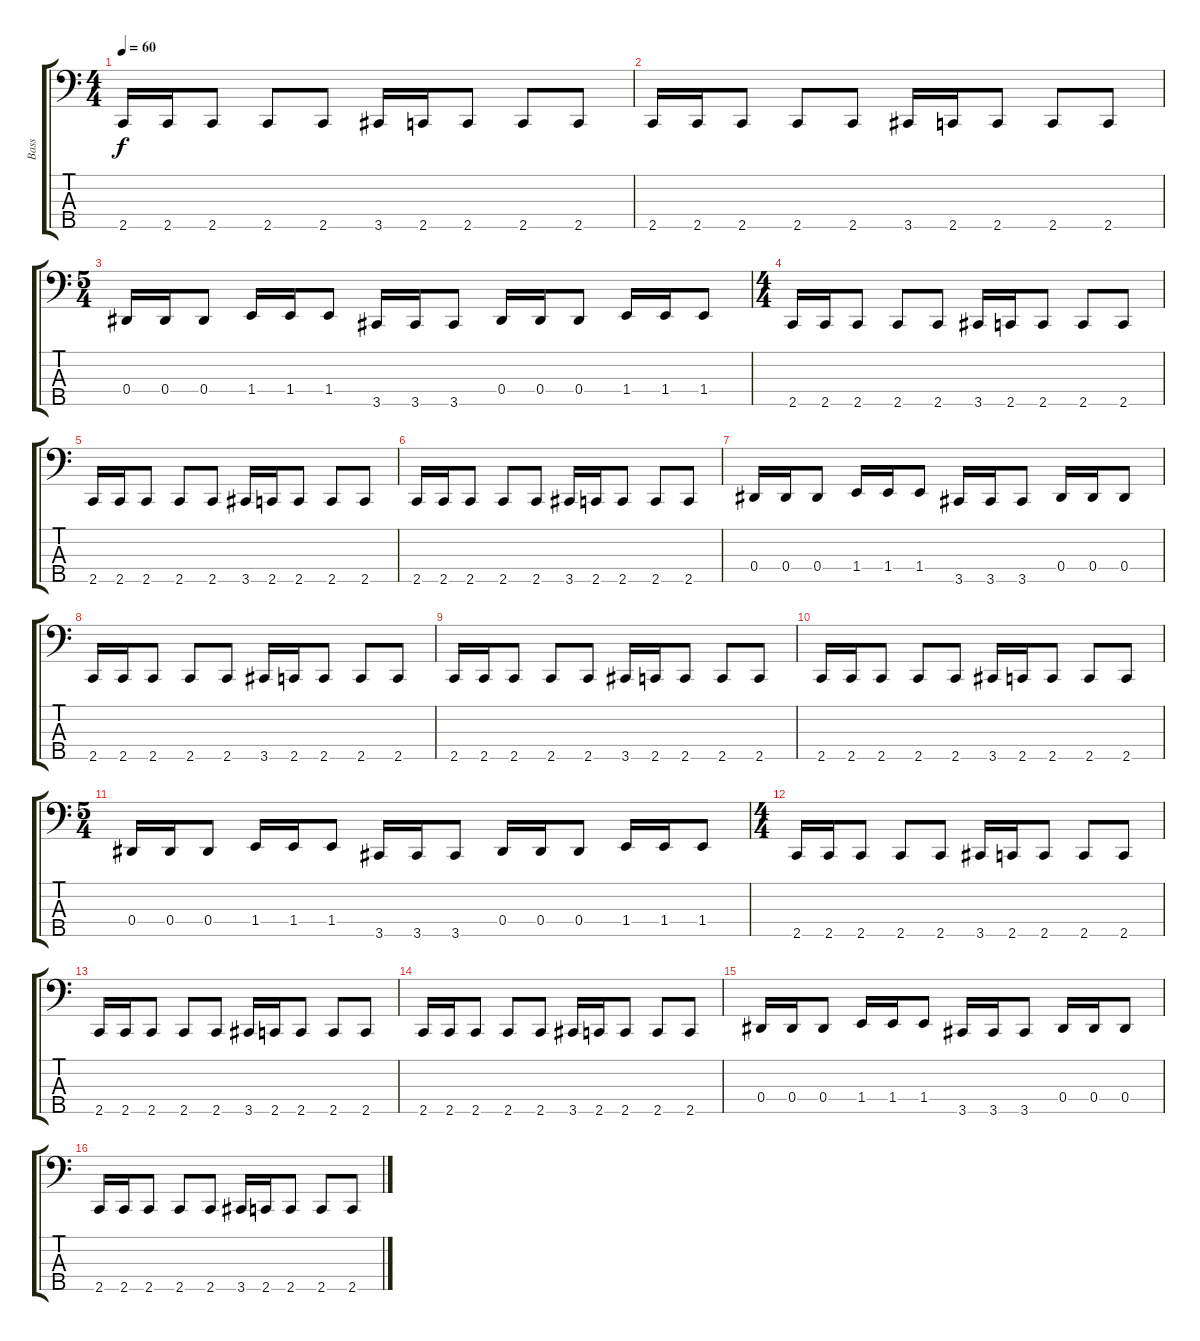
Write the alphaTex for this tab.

\track ("Bass" "Bass") {instrument electricbassfinger}
\staff {score tabs}
\tuning (Gb2 Db2 Ab1 Eb1 Bb0) {hide}
\ts (4 4)
\tempo 60
\clef f4
\ks c
2.5.16{dy f} 2.5.16 2.5.8 2.5.8 2.5.8 3.5.16 2.5.16 2.5.8 2.5.8 2.5.8 |
2.5.16 2.5.16 2.5.8 2.5.8 2.5.8 3.5.16 2.5.16 2.5.8 2.5.8 2.5.8 |
\ts (5 4)
0.4.16 0.4.16 0.4.8 1.4.16 1.4.16 1.4.8 3.5.16 3.5.16 3.5.8 0.4.16 0.4.16 0.4.8 1.4.16 1.4.16 1.4.8 |
\ts (4 4)
2.5.16 2.5.16 2.5.8 2.5.8 2.5.8 3.5.16 2.5.16 2.5.8 2.5.8 2.5.8 |
2.5.16 2.5.16 2.5.8 2.5.8 2.5.8 3.5.16 2.5.16 2.5.8 2.5.8 2.5.8 |
2.5.16 2.5.16 2.5.8 2.5.8 2.5.8 3.5.16 2.5.16 2.5.8 2.5.8 2.5.8 |
0.4.16 0.4.16 0.4.8 1.4.16 1.4.16 1.4.8 3.5.16 3.5.16 3.5.8 0.4.16 0.4.16 0.4.8 |
2.5.16 2.5.16 2.5.8 2.5.8 2.5.8 3.5.16 2.5.16 2.5.8 2.5.8 2.5.8 |
2.5.16 2.5.16 2.5.8 2.5.8 2.5.8 3.5.16 2.5.16 2.5.8 2.5.8 2.5.8 |
2.5.16 2.5.16 2.5.8 2.5.8 2.5.8 3.5.16 2.5.16 2.5.8 2.5.8 2.5.8 |
\ts (5 4)
0.4.16 0.4.16 0.4.8 1.4.16 1.4.16 1.4.8 3.5.16 3.5.16 3.5.8 0.4.16 0.4.16 0.4.8 1.4.16 1.4.16 1.4.8 |
\ts (4 4)
2.5.16 2.5.16 2.5.8 2.5.8 2.5.8 3.5.16 2.5.16 2.5.8 2.5.8 2.5.8 |
2.5.16 2.5.16 2.5.8 2.5.8 2.5.8 3.5.16 2.5.16 2.5.8 2.5.8 2.5.8 |
2.5.16 2.5.16 2.5.8 2.5.8 2.5.8 3.5.16 2.5.16 2.5.8 2.5.8 2.5.8 |
0.4.16 0.4.16 0.4.8 1.4.16 1.4.16 1.4.8 3.5.16 3.5.16 3.5.8 0.4.16 0.4.16 0.4.8 |
2.5.16 2.5.16 2.5.8 2.5.8 2.5.8 3.5.16 2.5.16 2.5.8 2.5.8 2.5.8
